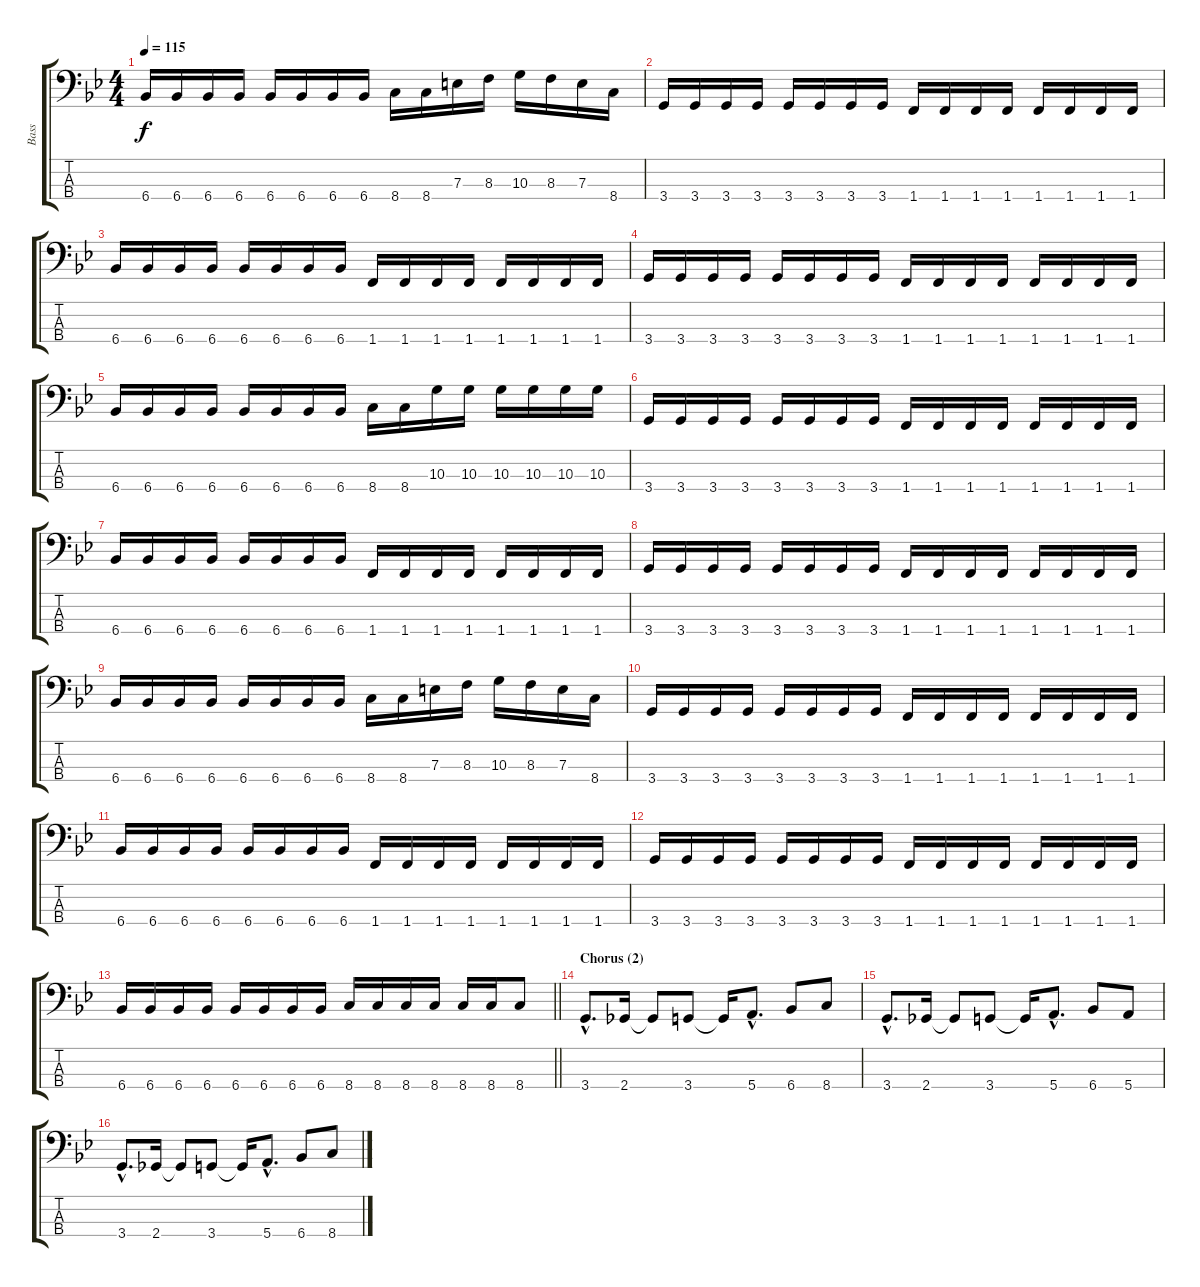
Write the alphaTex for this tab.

\track ("Bass" "Bass") {instrument electricbasspick}
\staff {score tabs}
\tuning (G2 D2 A1 E1) {hide}
\ts (4 4)
\tempo 115
\clef f4
\ks bb
6.4.16{dy f} 6.4.16 6.4.16 6.4.16 6.4.16 6.4.16 6.4.16 6.4.16 8.4.16 8.4.16 7.3.16 8.3.16 10.3.16 8.3.16 7.3.16 8.4.16 |
3.4.16 3.4.16 3.4.16 3.4.16 3.4.16 3.4.16 3.4.16 3.4.16 1.4.16 1.4.16 1.4.16 1.4.16 1.4.16 1.4.16 1.4.16 1.4.16 |
6.4.16 6.4.16 6.4.16 6.4.16 6.4.16 6.4.16 6.4.16 6.4.16 1.4.16 1.4.16 1.4.16 1.4.16 1.4.16 1.4.16 1.4.16 1.4.16 |
3.4.16 3.4.16 3.4.16 3.4.16 3.4.16 3.4.16 3.4.16 3.4.16 1.4.16 1.4.16 1.4.16 1.4.16 1.4.16 1.4.16 1.4.16 1.4.16 |
6.4.16 6.4.16 6.4.16 6.4.16 6.4.16 6.4.16 6.4.16 6.4.16 8.4.16 8.4.16 10.3.16 10.3.16 10.3.16 10.3.16 10.3.16 10.3.16 |
3.4.16 3.4.16 3.4.16 3.4.16 3.4.16 3.4.16 3.4.16 3.4.16 1.4.16 1.4.16 1.4.16 1.4.16 1.4.16 1.4.16 1.4.16 1.4.16 |
6.4.16 6.4.16 6.4.16 6.4.16 6.4.16 6.4.16 6.4.16 6.4.16 1.4.16 1.4.16 1.4.16 1.4.16 1.4.16 1.4.16 1.4.16 1.4.16 |
3.4.16 3.4.16 3.4.16 3.4.16 3.4.16 3.4.16 3.4.16 3.4.16 1.4.16 1.4.16 1.4.16 1.4.16 1.4.16 1.4.16 1.4.16 1.4.16 |
6.4.16 6.4.16 6.4.16 6.4.16 6.4.16 6.4.16 6.4.16 6.4.16 8.4.16 8.4.16 7.3.16 8.3.16 10.3.16 8.3.16 7.3.16 8.4.16 |
3.4.16 3.4.16 3.4.16 3.4.16 3.4.16 3.4.16 3.4.16 3.4.16 1.4.16 1.4.16 1.4.16 1.4.16 1.4.16 1.4.16 1.4.16 1.4.16 |
6.4.16 6.4.16 6.4.16 6.4.16 6.4.16 6.4.16 6.4.16 6.4.16 1.4.16 1.4.16 1.4.16 1.4.16 1.4.16 1.4.16 1.4.16 1.4.16 |
3.4.16 3.4.16 3.4.16 3.4.16 3.4.16 3.4.16 3.4.16 3.4.16 1.4.16 1.4.16 1.4.16 1.4.16 1.4.16 1.4.16 1.4.16 1.4.16 |
\barLineRight lightlight
6.4.16 6.4.16 6.4.16 6.4.16 6.4.16 6.4.16 6.4.16 6.4.16 8.4.16 8.4.16 8.4.16 8.4.16 8.4.16 8.4.16 8.4.8 |
\section ("" "Chorus (2)")
3.4{hac}.8{d} 2.4.16 2.4{t}.8 3.4.8 3.4{t}.16 5.4{hac}.8{d} 6.4.8 8.4.8 |
3.4{hac}.8{d} 2.4.16 2.4{t}.8 3.4.8 3.4{t}.16 5.4{hac}.8{d} 6.4.8 5.4.8 |
3.4{hac}.8{d} 2.4.16 2.4{t}.8 3.4.8 3.4{t}.16 5.4{hac}.8{d} 6.4.8 8.4.8
